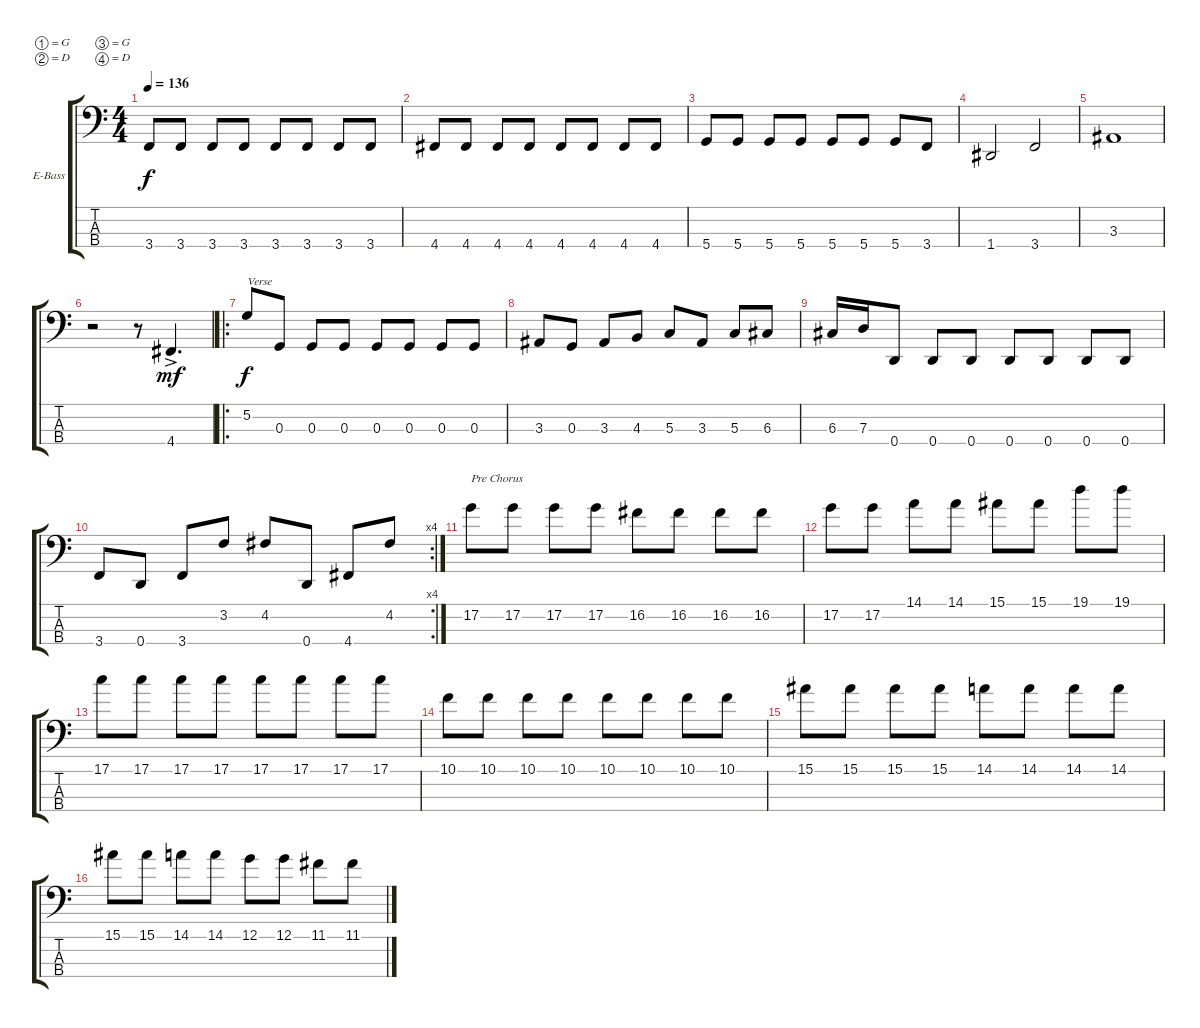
\bracketExtendMode groupsimilarinstruments
\firstSystemTrackNameOrientation horizontal
\otherSystemsTrackNameOrientation horizontal
\track ("Bass" "E-Bass") {instrument electricbassfinger}
\staff {score tabs}
\tuning (G2 D2 G1 D1)
\ts (4 4)
\tempo 136
\clef f4
\ks c
3.4.8{dy f} 3.4.8 3.4.8 3.4.8 3.4.8 3.4.8 3.4.8 3.4.8 |
4.4.8 4.4.8 4.4.8 4.4.8 4.4.8 4.4.8 4.4.8 4.4.8 |
5.4.8 5.4.8 5.4.8 5.4.8 5.4.8 5.4.8 5.4.8 3.4.8 |
1.4.2 3.4.2 |
3.3.1 |
r.2 r.8 4.4{ac}.4{d dy mf} |
\ro
5.2.8{txt "Verse" dy f} 0.3.8 0.3.8 0.3.8 0.3.8 0.3.8 0.3.8 0.3.8 |
3.3.8 0.3.8 3.3.8 4.3.8 5.3.8 3.3.8 5.3.8 6.3.8 |
6.3.16 7.3.16 0.4.8 0.4.8 0.4.8 0.4.8 0.4.8 0.4.8 0.4.8 |
\rc 4
3.4.8 0.4.8 3.4.8 3.2.8 4.2.8 0.4.8 4.4.8 4.2.8 |
17.2.8{txt "Pre Chorus"} 17.2.8 17.2.8 17.2.8 16.2.8 16.2.8 16.2.8 16.2.8 |
17.2.8 17.2.8 14.1.8 14.1.8 15.1.8 15.1.8 19.1.8 19.1.8 |
17.1.8 17.1.8 17.1.8 17.1.8 17.1.8 17.1.8 17.1.8 17.1.8 |
10.1.8 10.1.8 10.1.8 10.1.8 10.1.8 10.1.8 10.1.8 10.1.8 |
15.1.8 15.1.8 15.1.8 15.1.8 14.1.8 14.1.8 14.1.8 14.1.8 |
15.1.8 15.1.8 14.1.8 14.1.8 12.1.8 12.1.8 11.1.8 11.1.8
